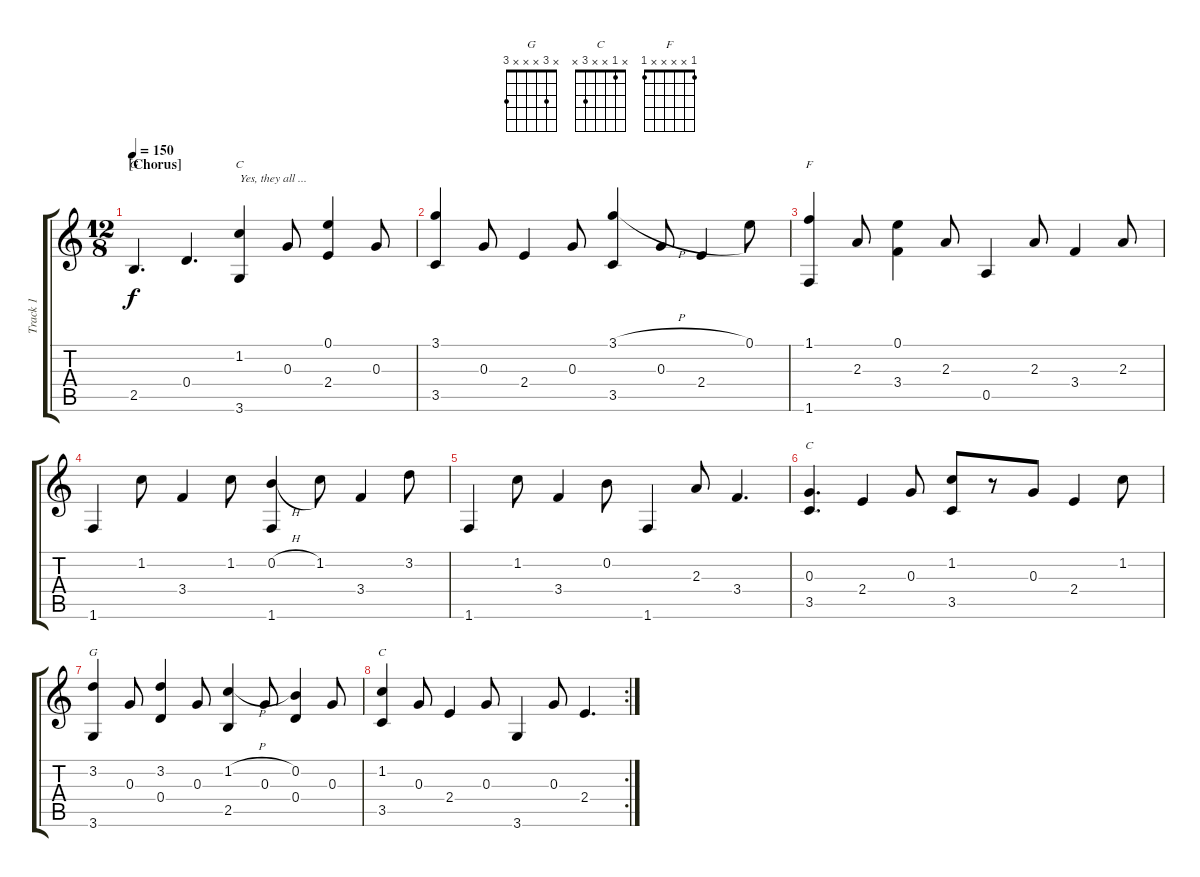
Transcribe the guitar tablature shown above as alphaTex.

\track ("Track 1" "Track 1") {instrument acousticguitarsteel}
\staff {score tabs}
\tuning (E4 B3 G3 D3 A2 E2) {hide}
\chord ("G" x x x x 2 x)
\chord ("C" x 1 x x x 3)
\chord ("F" 1 x x x x 1)
\chord ("C" x x 0 x 3 x)
\chord ("G" x 3 x x x 3)
\chord ("C" x 1 x x 3 x)
\ts (12 8)
\section ("" "[Chorus]")
\tempo 150
\clef g2
\ks c
2.5.4{d ch "G" dy f} 0.4.4{d} (1.2 3.6).4{ch "C" txt "Yes, they all ..."} 0.3.8 (0.1 2.4).4 0.3.8 |
(3.1 3.5).4 0.3.8 2.4.4 0.3.8 (3.1{h} 3.5).4 0.3.8 2.4.4 0.1.8 |
(1.1 1.6).4{ch "F"} 2.3.8 (0.1 3.4).4 2.3.8 0.5.4 2.3.8 3.4.4 2.3.8 |
1.6.4 1.2.8 3.4.4 1.2.8 (0.2{h} 1.6).4 1.2.8 3.4.4 3.2.8 |
1.6.4 1.2.8 3.4.4 0.2.8 1.6.4 2.3.8 3.4.4{d} |
(0.3 3.5).4{d ch "C"} 2.4.4 0.3.8 (1.2 3.5).8 r.8 0.3.8 2.4.4 1.2.8 |
(3.2 3.6).4{ch "G"} 0.3.8 (3.2 0.4).4 0.3.8 (1.2{h} 2.5).4 0.3.8 (0.2 0.4).4 0.3.8 |
\rc 2
(1.2 3.5).4{ch "C"} 0.3.8 2.4.4 0.3.8 3.6.4 0.3.8 2.4.4{d}
